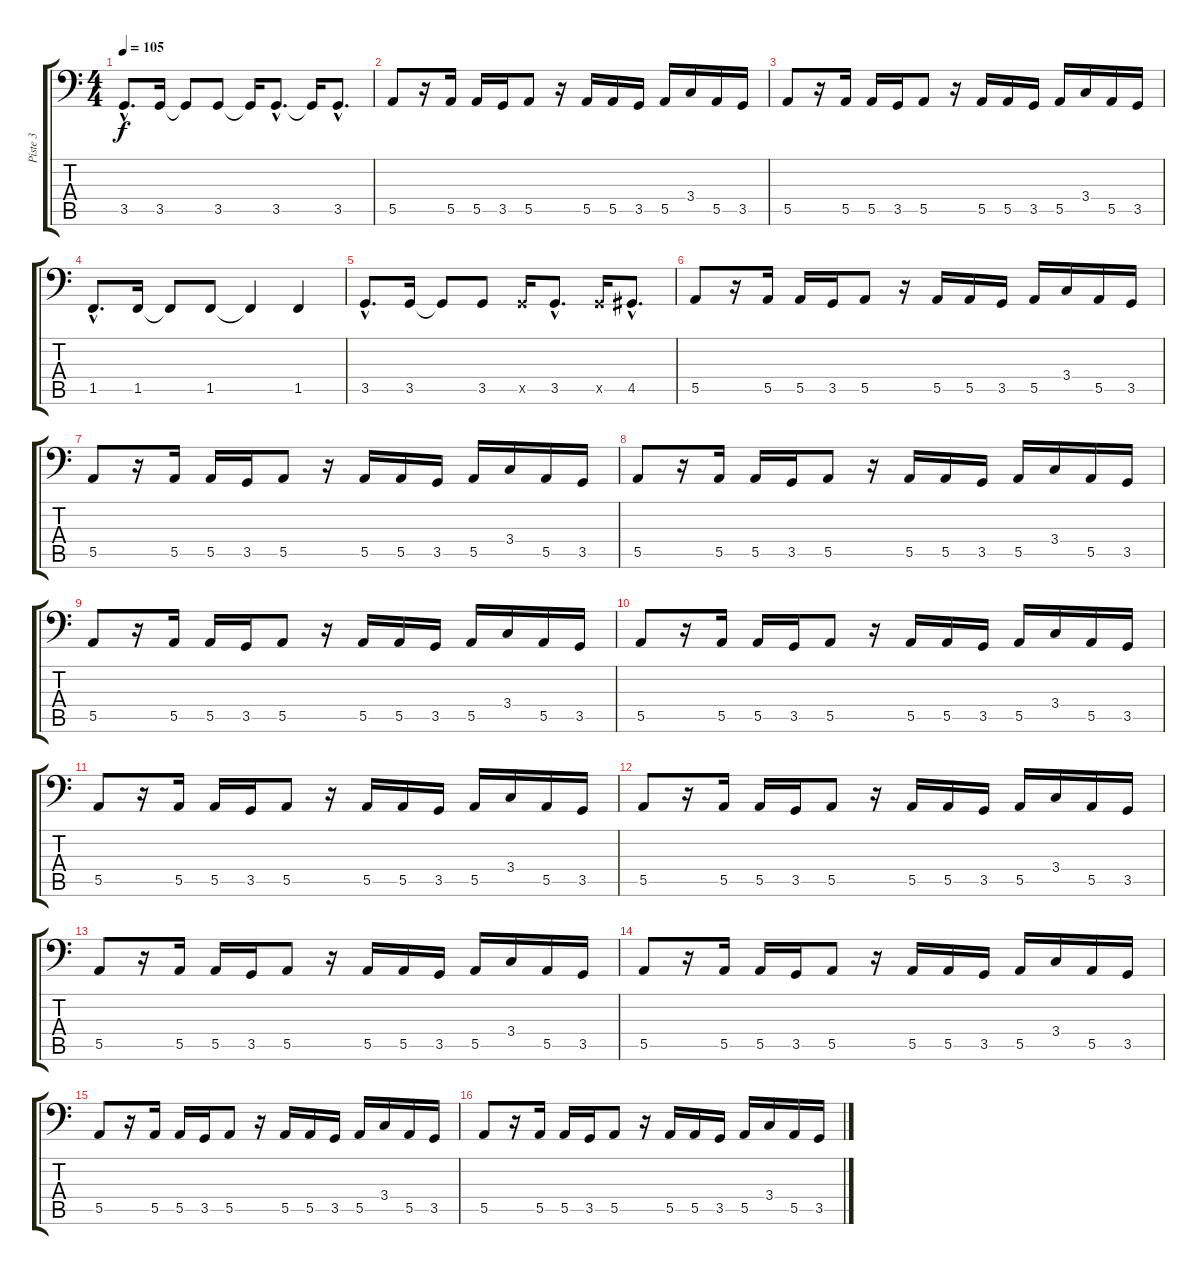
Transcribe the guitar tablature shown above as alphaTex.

\track ("Piste 3" "Piste 3") {instrument slapbass2}
\staff {score tabs}
\tuning (C3 G2 D2 A1 E1 B0) {hide}
\ts (4 4)
\tempo 105
\clef f4
\ks c
3.5{hac}.8{d dy f} 3.5.16 3.5{t}.8 3.5.8 3.5{t}.16 3.5{hac}.8{d} 3.5{t}.16 3.5{hac}.8{d} |
5.5.8 r.16 5.5.16 5.5.16 3.5.16 5.5.8 r.16 5.5.16 5.5.16 3.5.16 5.5.16 3.4.16 5.5.16 3.5.16 |
5.5.8 r.16 5.5.16 5.5.16 3.5.16 5.5.8 r.16 5.5.16 5.5.16 3.5.16 5.5.16 3.4.16 5.5.16 3.5.16 |
1.5{hac}.8{d} 1.5.16 1.5{t}.8 1.5.8 1.5{t}.4 1.5.4 |
3.5{hac}.8{d} 3.5.16 3.5{t}.8 3.5.8 3.5{x}.16 3.5{hac}.8{d} 3.5{x}.16 4.5{hac}.8{d} |
5.5.8 r.16 5.5.16 5.5.16 3.5.16 5.5.8 r.16 5.5.16 5.5.16 3.5.16 5.5.16 3.4.16 5.5.16 3.5.16 |
5.5.8 r.16 5.5.16 5.5.16 3.5.16 5.5.8 r.16 5.5.16 5.5.16 3.5.16 5.5.16 3.4.16 5.5.16 3.5.16 |
5.5.8 r.16 5.5.16 5.5.16 3.5.16 5.5.8 r.16 5.5.16 5.5.16 3.5.16 5.5.16 3.4.16 5.5.16 3.5.16 |
5.5.8 r.16 5.5.16 5.5.16 3.5.16 5.5.8 r.16 5.5.16 5.5.16 3.5.16 5.5.16 3.4.16 5.5.16 3.5.16 |
5.5.8 r.16 5.5.16 5.5.16 3.5.16 5.5.8 r.16 5.5.16 5.5.16 3.5.16 5.5.16 3.4.16 5.5.16 3.5.16 |
5.5.8 r.16 5.5.16 5.5.16 3.5.16 5.5.8 r.16 5.5.16 5.5.16 3.5.16 5.5.16 3.4.16 5.5.16 3.5.16 |
5.5.8 r.16 5.5.16 5.5.16 3.5.16 5.5.8 r.16 5.5.16 5.5.16 3.5.16 5.5.16 3.4.16 5.5.16 3.5.16 |
5.5.8 r.16 5.5.16 5.5.16 3.5.16 5.5.8 r.16 5.5.16 5.5.16 3.5.16 5.5.16 3.4.16 5.5.16 3.5.16 |
5.5.8 r.16 5.5.16 5.5.16 3.5.16 5.5.8 r.16 5.5.16 5.5.16 3.5.16 5.5.16 3.4.16 5.5.16 3.5.16 |
5.5.8 r.16 5.5.16 5.5.16 3.5.16 5.5.8 r.16 5.5.16 5.5.16 3.5.16 5.5.16 3.4.16 5.5.16 3.5.16 |
5.5.8 r.16 5.5.16 5.5.16 3.5.16 5.5.8 r.16 5.5.16 5.5.16 3.5.16 5.5.16 3.4.16 5.5.16 3.5.16
